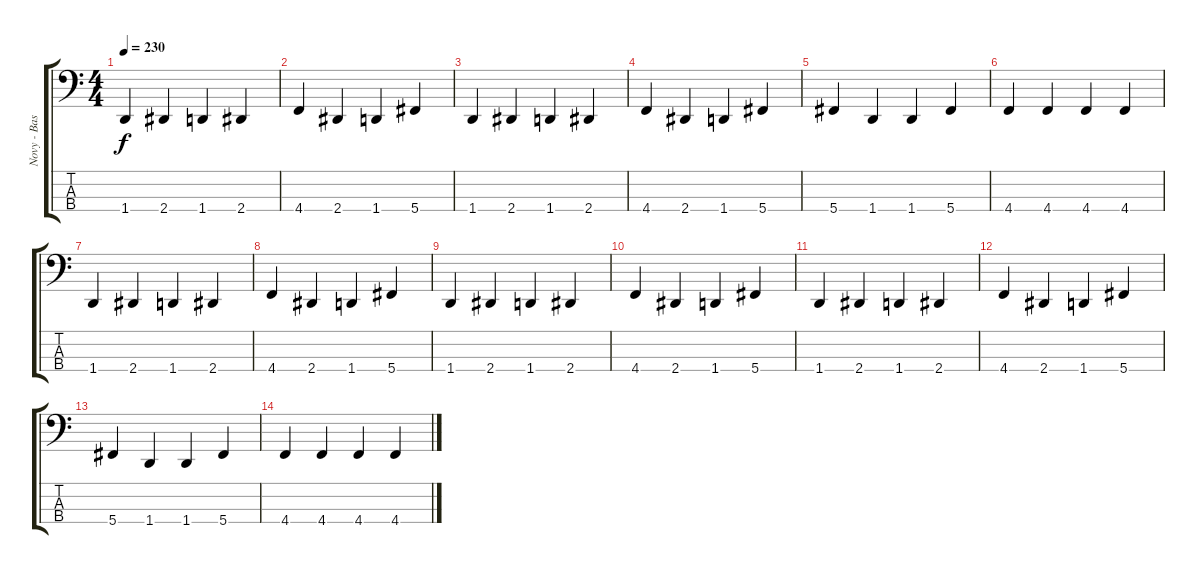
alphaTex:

\track ("Novy - Bass" "Novy - Bas") {instrument electricbasspick}
\staff {score tabs}
\tuning (E2 B1 Gb1 Db1) {hide}
\ts (4 4)
\tempo 230
\clef f4
\ks c
1.4.4{dy f} 2.4.4 1.4.4 2.4.4 |
4.4.4 2.4.4 1.4.4 5.4.4 |
1.4.4 2.4.4 1.4.4 2.4.4 |
4.4.4 2.4.4 1.4.4 5.4.4 |
5.4.4 1.4.4 1.4.4 5.4.4 |
4.4.4 4.4.4 4.4.4 4.4.4 |
1.4.4 2.4.4 1.4.4 2.4.4 |
4.4.4 2.4.4 1.4.4 5.4.4 |
1.4.4 2.4.4 1.4.4 2.4.4 |
4.4.4 2.4.4 1.4.4 5.4.4 |
1.4.4 2.4.4 1.4.4 2.4.4 |
4.4.4 2.4.4 1.4.4 5.4.4 |
5.4.4 1.4.4 1.4.4 5.4.4 |
4.4.4 4.4.4 4.4.4 4.4.4
